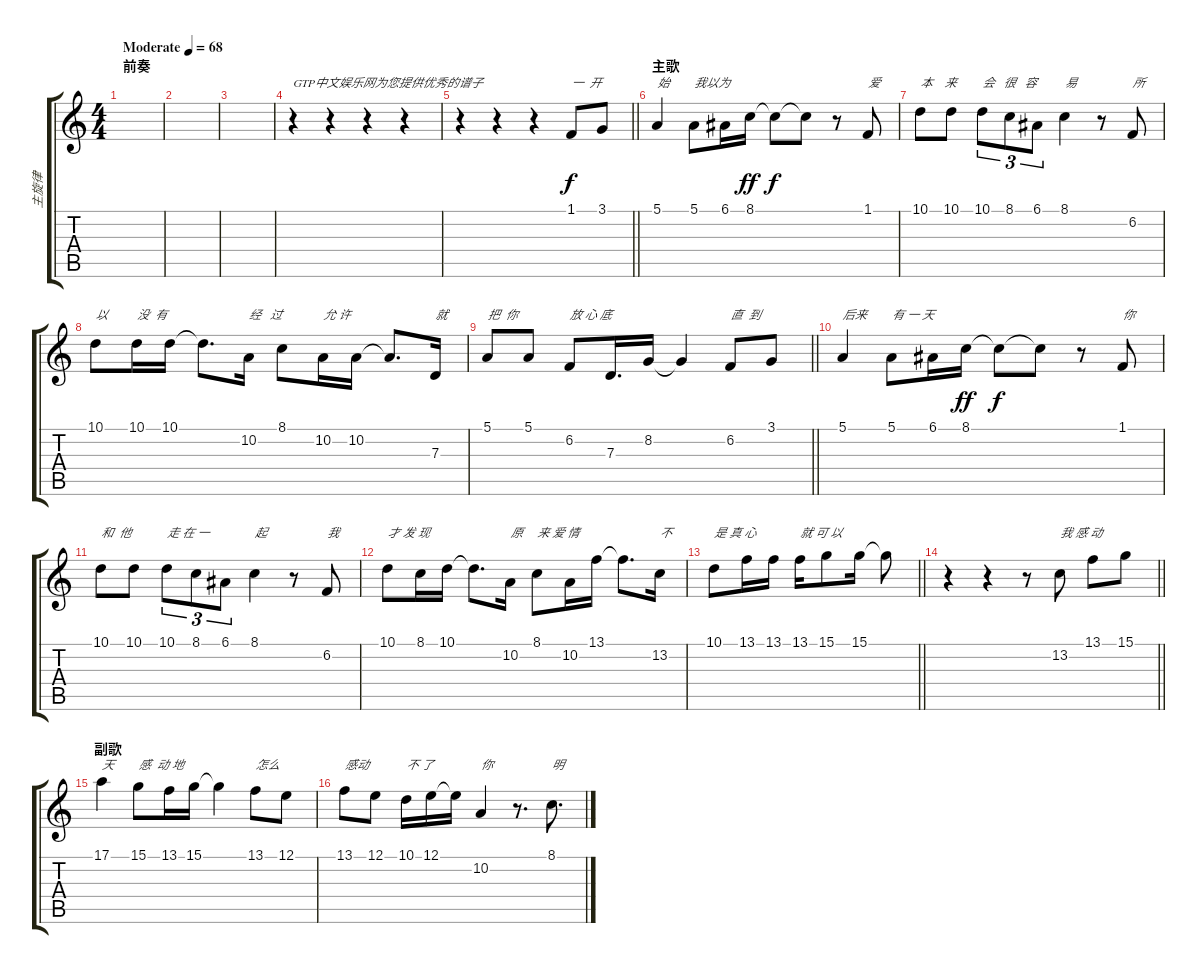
\track ("主旋律" "主旋律") {instrument brightacousticpiano}
\staff {score tabs}
\tuning (E4 B3 G3 D3 A2 E2) {hide}
\ts (4 4)
\section ("" "前奏")
\tempo (68 "Moderate")
\clef g2
\ks c
|
|
|
r.4{txt "GTP中文娱乐网为您提供优秀的谱子"} r.4 r.4 r.4 |
\barLineRight lightlight
r.4{txt " "} r.4 r.4 1.1.8{txt "一  开"} 3.1.8 |
\section ("" "主歌")
5.1.4{txt "始"} 5.1.8{txt "我以为"} 6.1.16 8.1.16{dy ff} 8.1{t}.8{dy f} 8.1{t}.8 r.8 1.1.8{txt "爱"} |
10.1.8{txt "本    来"} 10.1.8 10.1.8{tu (3 2) txt "会   很   容"} 8.1.8{tu (3 2)} 6.1.8{tu (3 2)} 8.1.4{txt "易"} r.8 6.2.8{txt "所"} |
10.1.8{txt "以"} 10.1.16{txt "没  有"} 10.1.16 10.1{t}.8{d} 10.2.16{txt "经   过"} 8.1.8 10.2.16{txt "允 许"} 10.2.16 10.2{t}.8{d} 7.3.16{txt "就"} |
\barLineRight lightlight
5.1.8{txt "把  你"} 5.1.8 6.2.8{txt "放 心 底"} 7.3.16{d} 8.2.16 8.2{t}.4 6.2.8{txt "直  到"} 3.1.8 |
5.1.4{txt "后来"} 5.1.8{txt "有 一 天"} 6.1.16 8.1.16{dy ff} 8.1{t}.8{dy f} 8.1{t}.8 r.8 1.1.8{txt "你"} |
10.1.8{txt "和  他"} 10.1.8 10.1.8{tu (3 2) txt "走 在 一 "} 8.1.8{tu (3 2)} 6.1.8{tu (3 2)} 8.1.4{txt "起"} r.8 6.2.8{txt "我"} |
10.1.8{txt "才 发 现"} 8.1.16 10.1.16 10.1{t}.8{d} 10.2.16{txt "原"} 8.1.8{txt "来 爱 情"} 10.2.16 13.1.16 13.1{t}.8{d} 13.2.16{txt "不"} |
\barLineRight lightlight
10.1.8{txt "是 真 心"} 13.1.16 13.1.16 13.1.16{txt "就 可 以"} 15.1.8 15.1.16 15.1{t}.8 |
\barLineRight lightlight
r.4 r.4 r.8 13.2.8{txt "我 感 动"} 13.1.8 15.1.8 |
\section ("" "副歌")
17.1.4{txt "天"} 15.1.8{txt "感  动 地"} 13.1.16 15.1.16 15.1{t}.4 13.1.8{txt "怎么"} 12.1.8 |
13.1.8{txt "感动"} 12.1.8 10.1.16{txt "不 了 "} 12.1.16 12.1{t}.16 10.2.4{txt "你"} r.8{d} 8.1.8{d txt "明"}
